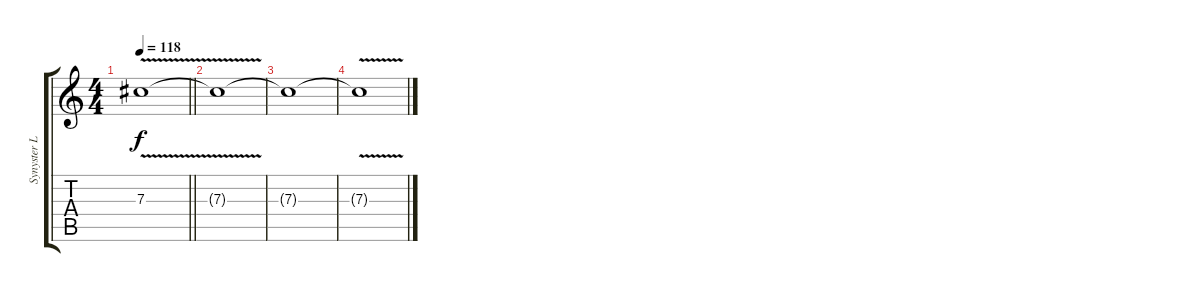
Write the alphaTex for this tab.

\track ("Synyster Lead" "Synyster L") {instrument overdrivenguitar}
\staff {score tabs}
\tuning (Eb4 Bb3 Gb3 Db3 Ab2 Db2) {hide}
\ts (4 4)
\tempo 118
\clef g2
\barLineRight lightlight
\ks c
7.3{v t}.1{dy f} |
7.3{t}.1 |
7.3{t}.1 |
7.3{v t}.1
